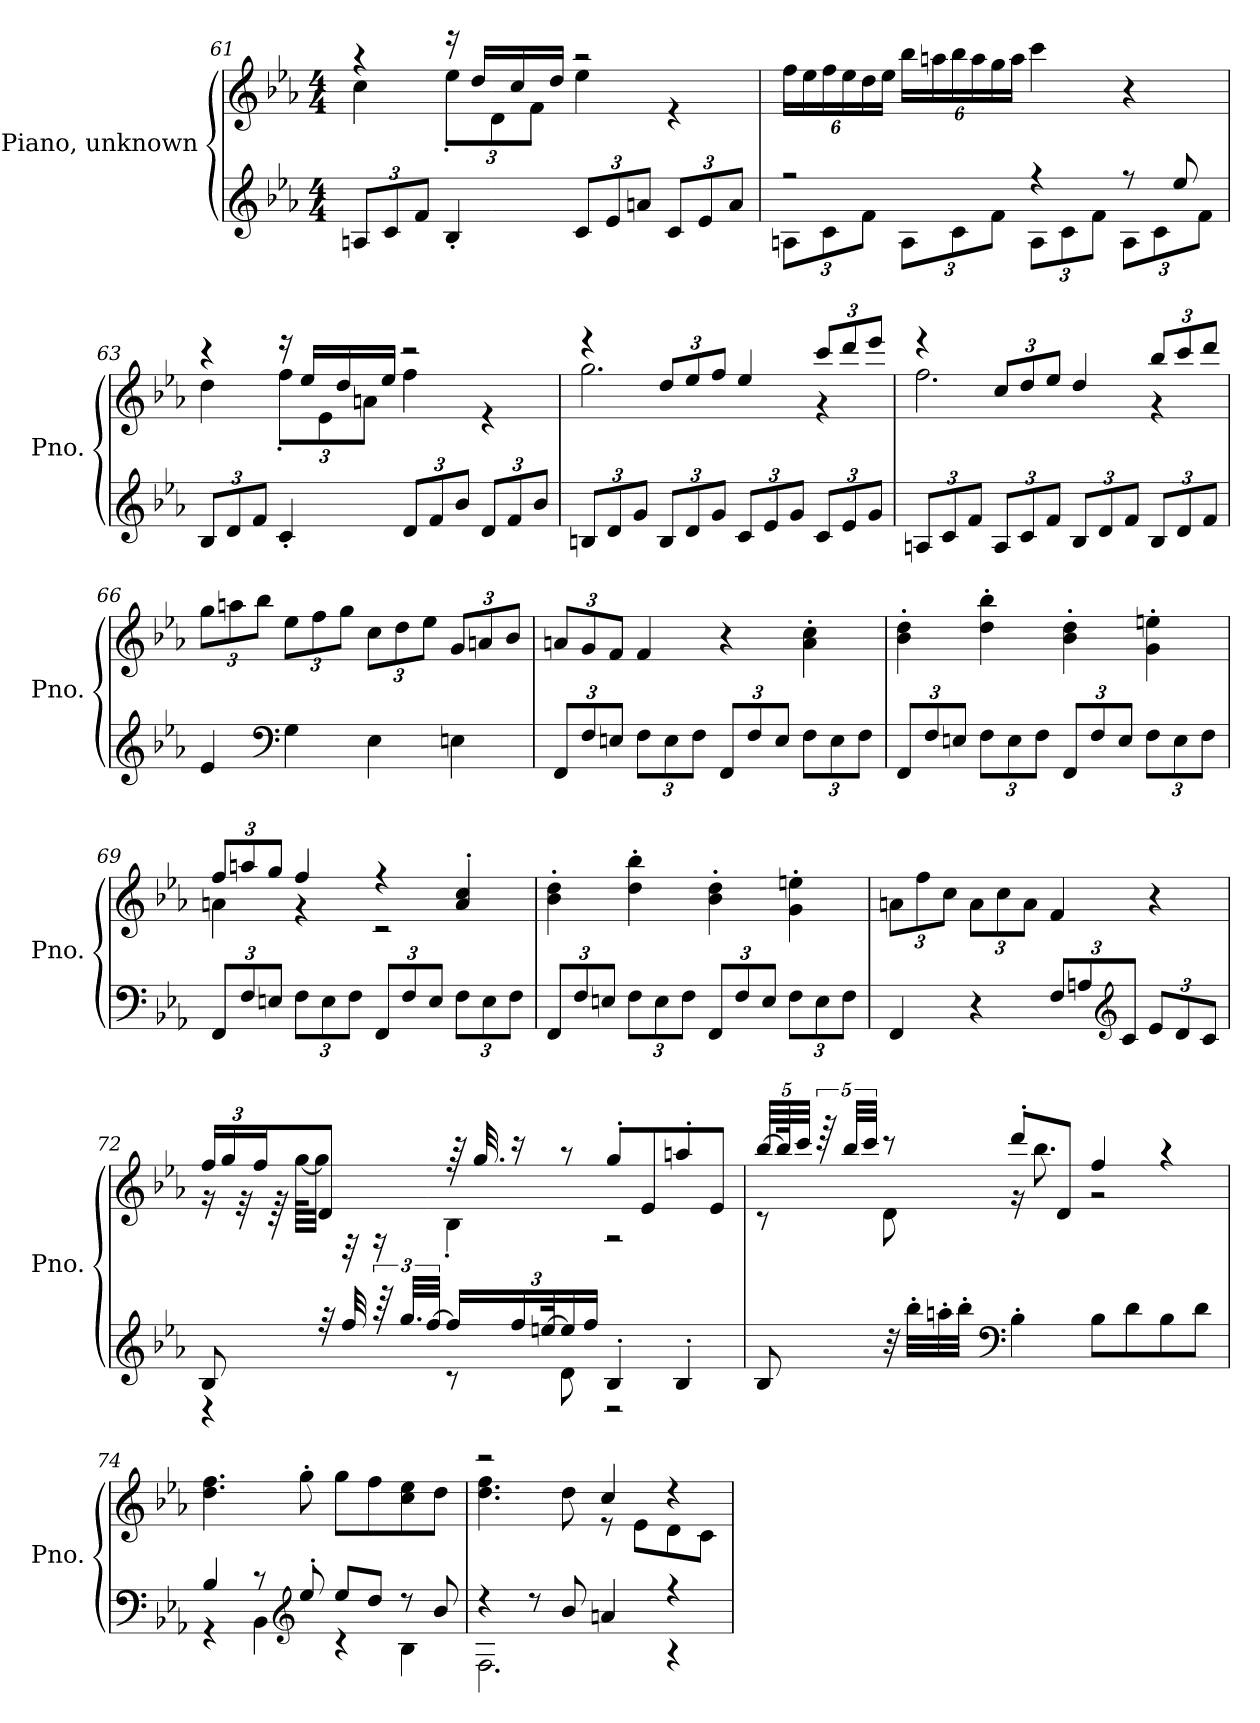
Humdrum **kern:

**kern	**kern
*part1	*part1
*staff2	*staff1
*I"Piano, unknown	*
*I'Pno.	*
!!LO:LB:g=z
*clefG2	*clefG2
*k[b-e-a-]	*k[b-e-a-]
*M4/4	*M4/4
*Xbrackettup	*
=61	=61
*	*^
12An/L	4r	4cc\
12c/	.	.
12f/J	.	.
*	*	*Xbrackettup
4B-'/	16r	12ee-'\L
.	16dd/LL	.
.	.	12d\
.	16cc/	.
.	.	12f\J
.	16dd/JJ	.
12c/L	2r	4ee-\
12e-/	.	.
12an/J	.	.
12c/L	.	4r
12e-/	.	.
12a/J	.	.
*	*v	*v
=62	=62
*^	*
2r	12An\L	24ff\LL
.	.	24ee-\
.	12c\	24ff\
.	.	24ee-\
.	12f\J	24dd\
.	.	24ee-\JJ
.	12A\L	24bb-\LL
.	.	24aan\
.	12c\	24bb-\
.	.	24aa\
.	12f\J	24gg\
.	.	24aa\JJ
4r	12A\L	4ccc\
.	12c\	.
.	12f\J	.
8r	12A\L	4r
.	12c\	.
8ee-/	.	.
.	12f\J	.
*v	*v	*
!!LO:LB:g=z
=63	=63
*	*^
12B-/L	4r	4dd\
12d/	.	.
12f/J	.	.
4c'/	16r	12ff'\L
.	16ee-/LL	.
.	.	12e-\
.	16dd/	.
.	.	12an\J
.	16ee-/JJ	.
12d/L	2r	4ff\
12f/	.	.
12b-/J	.	.
12d/L	.	4r
12f/	.	.
12b-/J	.	.
=64	=64	=64
12Bn/L	4r	2.gg\
12d/	.	.
12g/J	.	.
12B/L	12dd/L	.
12d/	12ee-/	.
12g/J	12ff/J	.
12c/L	4ee-/	.
12e-/	.	.
12g/J	.	.
12c/L	12ccc/L	4r
12e-/	12ddd/	.
12g/J	12eee-/J	.
=65	=65	=65
12An/L	4r	2.ff\
12c/	.	.
12f/J	.	.
12A/L	12cc/L	.
12c/	12dd/	.
12f/J	12ee-/J	.
12B-/L	4dd/	.
12d/	.	.
12f/J	.	.
12B-/L	12bb-/L	4r
12d/	12ccc/	.
12f/J	12ddd/J	.
*	*v	*v
!!LO:LB:g=z
=66	=66
4e-/	12gg\L
.	12aan\
.	12bb-\J
*clefF4	*
4G\	12ee-\L
.	12ff\
.	12gg\J
4E-\	12cc\L
.	12dd\
.	12ee-\J
4En\	12g/L
.	12an/
.	12b-/J
=67	=67
12FF/L	12an/L
12F/	12g/
12En/J	12f/J
12F\L	4f/
12E\	.
12F\J	.
12FF/L	4r
12F/	.
12E/J	.
12F\L	4a\' 4cc\'
12E\	.
12F\J	.
=68	=68
12FF/L	4b-\' 4dd\'
12F/	.
12En/J	.
12F\L	4dd\' 4bb-\'
12E\	.
12F\J	.
12FF/L	4b-\' 4dd\'
12F/	.
12E/J	.
12F\L	4g\' 4een\'
12E\	.
12F\J	.
!!LO:LB:g=z
=69	=69
*	*^
12FF/L	12ff/L	4an\
12F/	12aan/	.
12En/J	12gg/J	.
12F\L	4ff/	4r
12E\	.	.
12F\J	.	.
12FF/L	4r	2r
12F/	.	.
12E/J	.	.
12F\L	4a/' 4cc/'	.
12E\	.	.
12F\J	.	.
*	*v	*v
=70	=70
12FF/L	4b-\' 4dd\'
12F/	.
12En/J	.
12F\L	4dd\' 4bb-\'
12E\	.
12F\J	.
12FF/L	4b-\' 4dd\'
12F/	.
12E/J	.
12F\L	4g\' 4een\'
12E\	.
12F\J	.
=71	=71
4FF/	12an\L
.	12ff\
.	12cc\J
4r	12a\L
.	12cc\
.	12a\J
12F/L	4f/
12An/	.
*clefG2	*
12c/J	.
12e-/L	4r
12d/	.
12c/J	.
!!LO:LB:g=z
=72	=72
*^	*^
8B-/	4r	24ff/LL	16r
.	.	24gg/	.
.	.	.	32r
.	.	24ff/J	.
.	.	.	64r
.	.	.	[64gg\KLLL
32r	.	8d/J	32gg\JJJ]
32ff/	.	.	32r
*brackettup	*	*	*
96r	.	.	16r
48.gg/LLL	.	.	.
[48ff/JJJ	.	.	.
16ff/LL]	8r	64r	4B-'\
.	.	32.gg/	.
*Xbrackettup	*	*	*
24ff/	.	16r	.
[48een/K	.	.	.
16ee/]	8d\	8r	.
16ff/JJ	.	.	.
4B-'/	2r	8gg'/L	2r
.	.	8e-/	.
4B-'/	.	8aan'/	.
.	.	8e-/J	.
*v	*v	*	*
!!LO:PB:g=z	!!
=73	=73	=73
*	*brackettup	*
8B-/	[40bb-/LLL	8r
.	80bb-/K]	.
.	40ccc/JJJ	.
.	80r	.
.	40bb-/LLL	.
.	40ccc/JJJ	.
32r	8r	8d\
32bb-'\LLL	.	.
32aan'\	.	.
32bb-'\JJJ	.	.
*clefF4	*	*
4B-'\	8ddd'/L	16r
.	.	8.bb-\
.	8d/J	.
8B-\L	4ff/	2r
8d\	.	.
8B-\	4r	.
8d\J	.	.
*	*v	*v
=74	=74
*^	*
4B-/	4r	4.dd\ 4.ff\
8r	4BB-\	.
*clefG2	*	*
8ee-'/	.	8gg'\
8ee-/L	4r	8gg\L
8dd/J	.	8ff\
8r	4B-\	8cc\ 8ee-\
8b-/	.	8dd\J
=75	=75	=75
*	*	*^
4r	2.F\	2r	4.dd\ 4.ff\
8r	.	.	.
8b-/	.	.	8dd\
4an/	.	4cc/	8r
.	.	.	8e-\L
4r	4r	4r	8d\
.	.	.	8c\J
*v	*v	*	*
*	*v	*v
=	=
*-	*-
